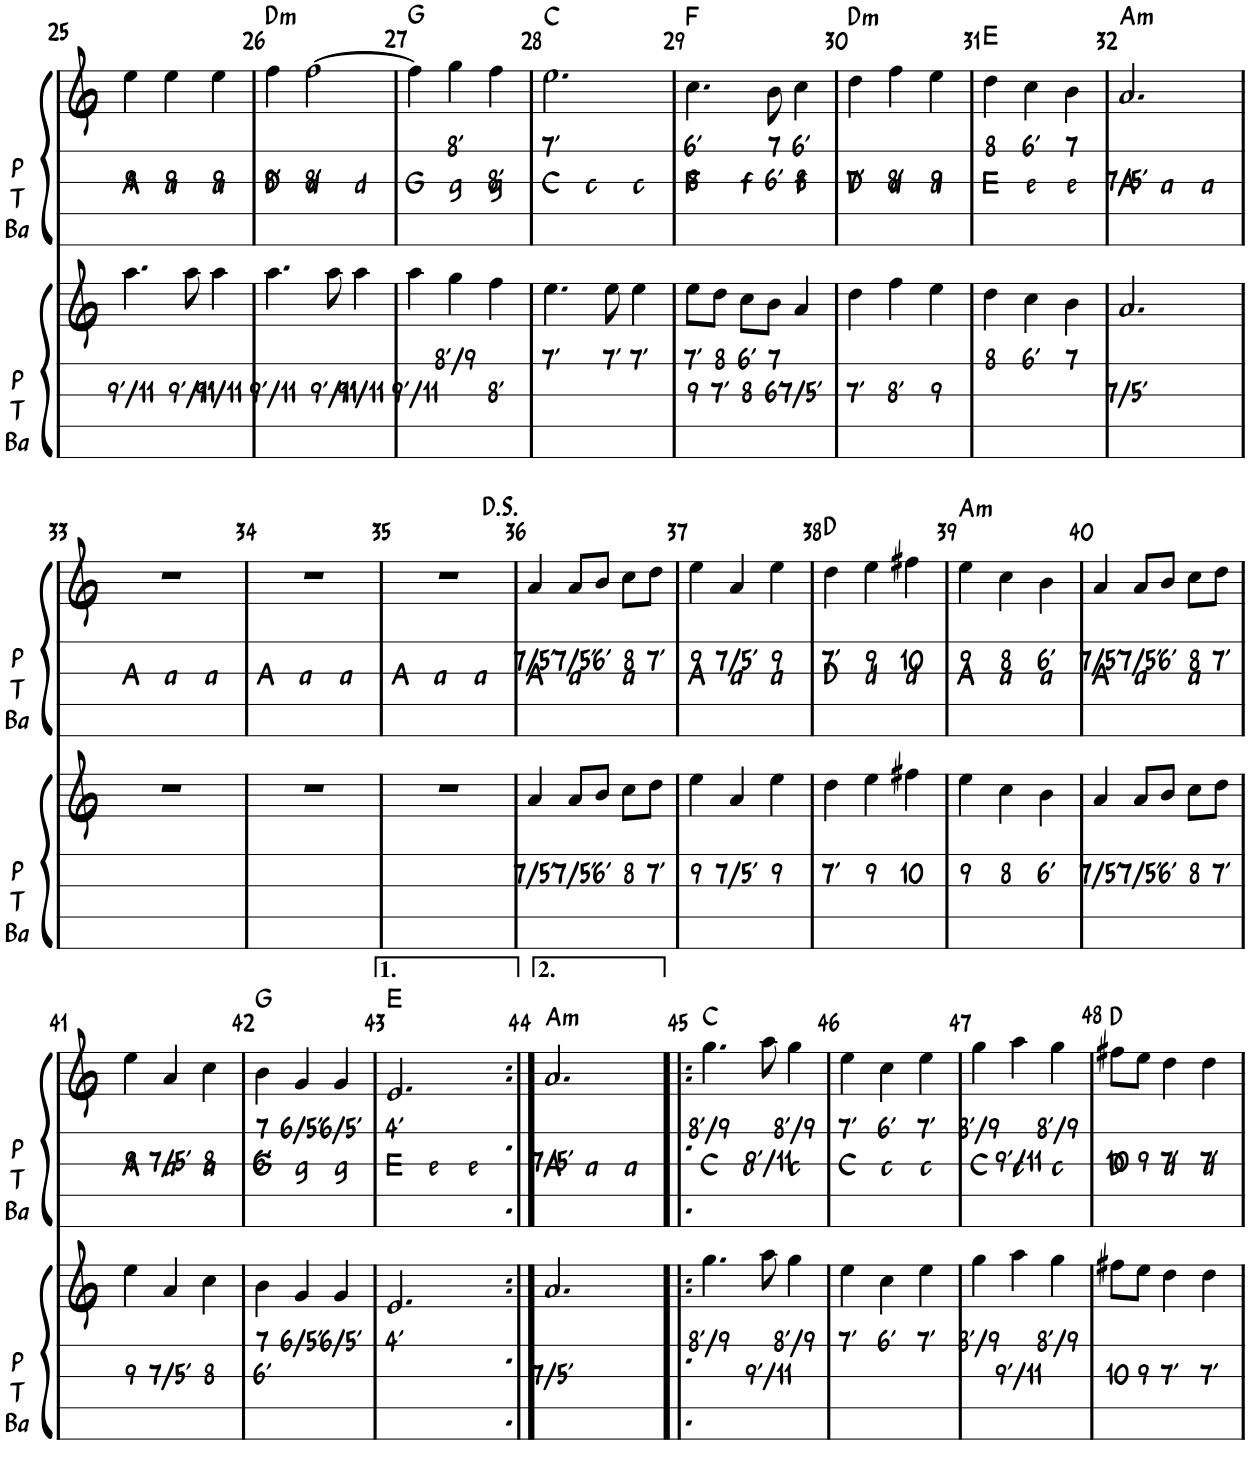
**kern	**kern	**text	**text	**kern	**text	**text	**text	**text	**kern	**text	**text	**harte
*part4	*part3	*part3	*part3	*part2	*part2	*part2	*part2	*part2	*part1	*part1	*part1	*part1
*staff4	*staff3	*staff3	*staff3	*staff2	*staff2	*staff2	*staff2	*staff2	*staff1	*staff1	*staff1	*
*I"P T Ba	*I"Accordéon	*	*	*I"P T Ba	*	*	*	*	*I"Accordéon	*	*	*
*I'P T Ba	*I'Acc	*	*	*I'P T Ba	*	*	*	*	*I'Acc	*	*	*
!!LO:PB:g=z
*clefG2	*clefG2	*	*	*clefG2	*	*	*	*	*clefG2	*	*	*
*k[]	*k[]	*	*	*k[]	*	*	*	*	*k[]	*	*	*
*M3/4	*M3/4	*	*	*M3/4	*	*	*	*	*M3/4	*	*	*
=25	=25	=25	=25	=25	=25	=25	=25	=25	=25	=25	=25	=25
!	!	!	!LO:LY:b	!	!	!	!	!LO:LY:b	!	!	!LO:LY:b	!
4ryy	4.aa\	.	9'/11	4ryy	.	.	.	A	4ee\	.	9	.
!	!	!	!	!	!	!	!	!LO:LY:b	!	!	!LO:LY:b	!
4ryy	.	.	.	4ryy	.	.	.	a	4ee\	.	9	.
!	!	!	!LO:LY:b	!	!	!	!	!	!	!	!	!
.	8aa\	.	9'/11	.	.	.	.	.	.	.	.	.
!	!	!	!LO:LY:b	!	!	!	!	!LO:LY:b	!	!	!LO:LY:b	!
4ryy	4aa\	.	9'/11	4ryy	.	.	.	a	4ee\	.	9	.
=26	=26	=26	=26	=26	=26	=26	=26	=26	=26	=26	=26	=26
!	!	!	!LO:LY:b	!	!	!	!	!LO:LY:b	!	!	!LO:LY:b	!LO:H:kt=m
4ryy	4.aa\	.	9'/11	4ryy	.	.	.	D	4ff\	.	8'	D:min
!	!	!	!	!	!	!	!	!LO:LY:b	!	!	!LO:LY:b	!
4ryy	.	.	.	4ryy	.	.	.	d	[2ff\	.	8'	.
!	!	!	!LO:LY:b	!	!	!	!	!	!	!	!	!
.	8aa\	.	9'/11	.	.	.	.	.	.	.	.	.
!	!	!	!LO:LY:b	!	!	!	!	!LO:LY:b	!	!	!	!
4ryy	4aa\	.	9'/11	4ryy	.	.	.	d	.	.	.	.
=27	=27	=27	=27	=27	=27	=27	=27	=27	=27	=27	=27	=27
!	!	!	!LO:LY:b	!	!	!	!	!LO:LY:b	!	!	!	!
4ryy	4aa\	.	9'/11	4ryy	.	.	.	G	4ff\]	.	.	G:maj
!	!	!LO:LY:b	!	!	!	!	!	!LO:LY:b	!	!LO:LY:b	!	!
4ryy	4gg\	8'/9	.	4ryy	.	.	.	g	4gg\	8'	.	.
!	!	!	!LO:LY:b	!	!	!	!	!LO:LY:b	!	!	!LO:LY:b	!
4ryy	4ff\	.	8'	4ryy	.	.	.	g	4ff\	.	8'	.
=28	=28	=28	=28	=28	=28	=28	=28	=28	=28	=28	=28	=28
!	!	!LO:LY:b	!	!	!	!	!	!LO:LY:b	!	!LO:LY:b	!	!
4ryy	4.ee\	7'	.	4ryy	.	.	.	C	2.ee\	7'	.	C:maj
!	!	!	!	!	!	!	!	!LO:LY:b	!	!	!	!
4ryy	.	.	.	4ryy	.	.	.	c	.	.	.	.
!	!	!LO:LY:b	!	!	!	!	!	!	!	!	!	!
.	8ee\	7'	.	.	.	.	.	.	.	.	.	.
!	!	!LO:LY:b	!	!	!	!	!	!LO:LY:b	!	!	!	!
4ryy	4ee\	7'	.	4ryy	.	.	.	c	.	.	.	.
=29	=29	=29	=29	=29	=29	=29	=29	=29	=29	=29	=29	=29
!	!	!LO:LY:b	!LO:LY:b	!	!	!	!	!LO:LY:b	!	!LO:LY:b	!LO:LY:b	!
4ryy	8ee\L	7'	9	4ryy	.	.	.	F	4.cc\	6'	8	F:maj
!	!	!LO:LY:b	!LO:LY:b	!	!	!	!	!	!	!	!	!
.	8dd\J	8	7'	.	.	.	.	.	.	.	.	.
!	!	!LO:LY:b	!LO:LY:b	!	!	!	!	!LO:LY:b	!	!	!	!
4ryy	8cc\L	6'	8	4ryy	.	.	.	f	.	.	.	.
!	!	!LO:LY:b	!LO:LY:b	!	!	!	!	!	!	!LO:LY:b	!LO:LY:b	!
.	8b\J	7	6'	.	.	.	.	.	8b\	7	6'	.
!	!	!	!LO:LY:b	!	!	!	!	!LO:LY:b	!	!LO:LY:b	!LO:LY:b	!
4ryy	4a/	.	7/5'	4ryy	.	.	.	f	4cc\	6'	8	.
=30	=30	=30	=30	=30	=30	=30	=30	=30	=30	=30	=30	=30
!	!	!	!LO:LY:b	!	!	!	!	!LO:LY:b	!	!	!LO:LY:b	!LO:H:kt=m
4ryy	4dd\	.	7'	4ryy	.	.	.	D	4dd\	.	7'	D:min
!	!	!	!LO:LY:b	!	!	!	!	!LO:LY:b	!	!	!LO:LY:b	!
4ryy	4ff\	.	8'	4ryy	.	.	.	d	4ff\	.	8'	.
!	!	!	!LO:LY:b	!	!	!	!	!LO:LY:b	!	!	!LO:LY:b	!
4ryy	4ee\	.	9	4ryy	.	.	.	d	4ee\	.	9	.
=31	=31	=31	=31	=31	=31	=31	=31	=31	=31	=31	=31	=31
!	!	!LO:LY:b	!	!	!	!	!	!LO:LY:b	!	!LO:LY:b	!	!
4ryy	4dd\	8	.	4ryy	.	.	.	E	4dd\	8	.	E:maj
!	!	!LO:LY:b	!	!	!	!	!	!LO:LY:b	!	!LO:LY:b	!	!
4ryy	4cc\	6'	.	4ryy	.	.	.	e	4cc\	6'	.	.
!	!	!LO:LY:b	!	!	!	!	!	!LO:LY:b	!	!LO:LY:b	!	!
4ryy	4b\	7	.	4ryy	.	.	.	e	4b\	7	.	.
=32	=32	=32	=32	=32	=32	=32	=32	=32	=32	=32	=32	=32
!	!	!	!LO:LY:b	!	!	!	!	!LO:LY:b	!	!	!LO:LY:b	!LO:H:kt=m
4ryy	2.a/	.	7/5'	4ryy	.	.	.	A	2.a/	.	7/5'	A:min
!	!	!	!	!	!	!	!	!LO:LY:b	!	!	!	!
4ryy	.	.	.	4ryy	.	.	.	a	.	.	.	.
!	!	!	!	!	!	!	!	!LO:LY:b	!	!	!	!
4ryy	.	.	.	4ryy	.	.	.	a	.	.	.	.
!!LO:LB:g=z
=33	=33	=33	=33	=33	=33	=33	=33	=33	=33	=33	=33	=33
!	!	!	!	!	!	!	!	!LO:LY:b	!	!	!	!
4ryy	2.r	.	.	4ryy	.	.	.	A	2.r	.	.	.
!	!	!	!	!	!	!	!	!LO:LY:b	!	!	!	!
4ryy	.	.	.	4ryy	.	.	.	a	.	.	.	.
!	!	!	!	!	!	!	!	!LO:LY:b	!	!	!	!
4ryy	.	.	.	4ryy	.	.	.	a	.	.	.	.
=34	=34	=34	=34	=34	=34	=34	=34	=34	=34	=34	=34	=34
!	!	!	!	!	!	!	!	!LO:LY:b	!	!	!	!
4ryy	2.r	.	.	4ryy	.	.	.	A	2.r	.	.	.
!	!	!	!	!	!	!	!	!LO:LY:b	!	!	!	!
4ryy	.	.	.	4ryy	.	.	.	a	.	.	.	.
!	!	!	!	!	!	!	!	!LO:LY:b	!	!	!	!
4ryy	.	.	.	4ryy	.	.	.	a	.	.	.	.
=35	=35	=35	=35	=35	=35	=35	=35	=35	=35	=35	=35	=35
!	!	!	!	!	!	!	!	!LO:LY:b	!	!	!	!
4ryy	2.r	.	.	4ryy	.	.	.	A	2.r	.	.	.
!	!	!	!	!	!	!	!	!LO:LY:b	!	!	!	!
4ryy	.	.	.	4ryy	.	.	.	a	.	.	.	.
!	!	!	!	!	!	!	!	!LO:LY:b	!	!	!	!
4ryy	.	.	.	4ryy	.	.	.	a	.	.	.	.
=36	=36	=36	=36	=36	=36	=36	=36	=36	=36	=36	=36	=36
!	!	!	!LO:LY:b	!	!	!	!	!LO:LY:b	!	!	!LO:LY:b	!
4ryy	4a/	.	7/5'	4ryy	.	.	.	A	4a/	.	7/5'	.
!	!	!	!LO:LY:b	!	!	!	!	!LO:LY:b	!	!	!LO:LY:b	!
4ryy	8a/L	.	7/5'	4ryy	.	.	.	a	8a/L	.	7/5'	.
!	!	!	!LO:LY:b	!	!	!	!	!	!	!	!LO:LY:b	!
.	8b/J	.	6'	.	.	.	.	.	8b/J	.	6'	.
!	!	!	!LO:LY:b	!	!	!	!	!LO:LY:b	!	!	!LO:LY:b	!
4ryy	8cc\L	.	8	4ryy	.	.	.	a	8cc\L	.	8	.
!	!	!	!LO:LY:b	!	!	!	!	!	!	!	!LO:LY:b	!
.	8dd\J	.	7'	.	.	.	.	.	8dd\J	.	7'	.
=37	=37	=37	=37	=37	=37	=37	=37	=37	=37	=37	=37	=37
!	!	!	!LO:LY:b	!	!	!	!	!LO:LY:b	!	!	!LO:LY:b	!
4ryy	4ee\	.	9	4ryy	.	.	.	A	4ee\	.	9	.
!	!	!	!LO:LY:b	!	!	!	!	!LO:LY:b	!	!	!LO:LY:b	!
4ryy	4a/	.	7/5'	4ryy	.	.	.	a	4a/	.	7/5'	.
!	!	!	!LO:LY:b	!	!	!	!	!LO:LY:b	!	!	!LO:LY:b	!
4ryy	4ee\	.	9	4ryy	.	.	.	a	4ee\	.	9	.
=38	=38	=38	=38	=38	=38	=38	=38	=38	=38	=38	=38	=38
!	!	!	!LO:LY:b	!	!	!	!	!LO:LY:b	!	!	!LO:LY:b	!
4ryy	4dd\	.	7'	4ryy	.	.	.	D	4dd\	.	7'	D:maj
!	!	!	!LO:LY:b	!	!	!	!	!LO:LY:b	!	!	!LO:LY:b	!
4ryy	4ee\	.	9	4ryy	.	.	.	d	4ee\	.	9	.
!	!	!	!LO:LY:b	!	!	!	!	!LO:LY:b	!	!	!LO:LY:b	!
4ryy	4ff#X\	.	10	4ryy	.	.	.	d	4ff#X\	.	10	.
=39	=39	=39	=39	=39	=39	=39	=39	=39	=39	=39	=39	=39
!	!	!	!LO:LY:b	!	!	!	!	!LO:LY:b	!	!	!LO:LY:b	!LO:H:kt=m
4ryy	4ee\	.	9	4ryy	.	.	.	A	4ee\	.	9	A:min
!	!	!	!LO:LY:b	!	!	!	!	!LO:LY:b	!	!	!LO:LY:b	!
4ryy	4cc\	.	8	4ryy	.	.	.	a	4cc\	.	8	.
!	!	!	!LO:LY:b	!	!	!	!	!LO:LY:b	!	!	!LO:LY:b	!
4ryy	4b\	.	6'	4ryy	.	.	.	a	4b\	.	6'	.
=40	=40	=40	=40	=40	=40	=40	=40	=40	=40	=40	=40	=40
!	!	!	!LO:LY:b	!	!	!	!	!LO:LY:b	!	!	!LO:LY:b	!
4ryy	4a/	.	7/5'	4ryy	.	.	.	A	4a/	.	7/5'	.
!	!	!	!LO:LY:b	!	!	!	!	!LO:LY:b	!	!	!LO:LY:b	!
4ryy	8a/L	.	7/5'	4ryy	.	.	.	a	8a/L	.	7/5'	.
!	!	!	!LO:LY:b	!	!	!	!	!	!	!	!LO:LY:b	!
.	8b/J	.	6'	.	.	.	.	.	8b/J	.	6'	.
!	!	!	!LO:LY:b	!	!	!	!	!LO:LY:b	!	!	!LO:LY:b	!
4ryy	8cc\L	.	8	4ryy	.	.	.	a	8cc\L	.	8	.
!	!	!	!LO:LY:b	!	!	!	!	!	!	!	!LO:LY:b	!
.	8dd\J	.	7'	.	.	.	.	.	8dd\J	.	7'	.
!!LO:LB:g=z
=41	=41	=41	=41	=41	=41	=41	=41	=41	=41	=41	=41	=41
!	!	!	!LO:LY:b	!	!	!	!	!LO:LY:b	!	!	!LO:LY:b	!
4ryy	4ee\	.	9	4ryy	.	.	.	A	4ee\	.	9	.
!	!	!	!LO:LY:b	!	!	!	!	!LO:LY:b	!	!	!LO:LY:b	!
4ryy	4a/	.	7/5'	4ryy	.	.	.	a	4a/	.	7/5'	.
!	!	!	!LO:LY:b	!	!	!	!	!LO:LY:b	!	!	!LO:LY:b	!
4ryy	4cc\	.	8	4ryy	.	.	.	a	4cc\	.	8	.
=42	=42	=42	=42	=42	=42	=42	=42	=42	=42	=42	=42	=42
!	!	!LO:LY:b	!LO:LY:b	!	!	!	!	!LO:LY:b	!	!LO:LY:b	!LO:LY:b	!
4ryy	4b\	7	6'	4ryy	.	.	.	G	4b\	7	6'	G:maj
!	!	!LO:LY:b	!	!	!	!	!	!LO:LY:b	!	!LO:LY:b	!	!
4ryy	4g/	6/5'	.	4ryy	.	.	.	g	4g/	6/5'	.	.
!	!	!LO:LY:b	!	!	!	!	!	!LO:LY:b	!	!LO:LY:b	!	!
4ryy	4g/	6/5'	.	4ryy	.	.	.	g	4g/	6/5'	.	.
=43	=43	=43	=43	=43	=43	=43	=43	=43	=43	=43	=43	=43
!	!	!LO:LY:b	!	!	!	!	!	!LO:LY:b	!	!LO:LY:b	!	!
4ryy	2.e/	4'	.	4ryy	.	.	.	E	2.e/	4'	.	E:maj
!	!	!	!	!	!	!	!	!LO:LY:b	!	!	!	!
4ryy	.	.	.	4ryy	.	.	.	e	.	.	.	.
!	!	!	!	!	!	!	!	!LO:LY:b	!	!	!	!
4ryy	.	.	.	4ryy	.	.	.	e	.	.	.	.
=44:|!	=44:|!	=44:|!	=44:|!	=44:|!	=44:|!	=44:|!	=44:|!	=44:|!	=44:|!	=44:|!	=44:|!	=44:|!
!	!	!	!LO:LY:b	!	!	!	!	!LO:LY:b	!	!	!LO:LY:b	!LO:H:kt=m
4ryy	2.a/	.	7/5'	4ryy	.	.	.	A	2.a/	.	7/5'	A:min
!	!	!	!	!	!	!	!	!LO:LY:b	!	!	!	!
4ryy	.	.	.	4ryy	.	.	.	a	.	.	.	.
!	!	!	!	!	!	!	!	!LO:LY:b	!	!	!	!
4ryy	.	.	.	4ryy	.	.	.	a	.	.	.	.
=45!|:	=45!|:	=45!|:	=45!|:	=45!|:	=45!|:	=45!|:	=45!|:	=45!|:	=45!|:	=45!|:	=45!|:	=45!|:
!	!	!LO:LY:b	!	!	!	!	!	!LO:LY:b	!	!LO:LY:b	!	!
4ryy	4.gg\	8'/9	.	4ryy	.	.	.	C	4.gg\	8'/9	.	C:maj
!	!	!	!	!	!	!	!	!LO:LY:b	!	!	!	!
4ryy	.	.	.	4ryy	.	.	.	c	.	.	.	.
!	!	!	!LO:LY:b	!	!	!	!	!	!	!	!LO:LY:b	!
.	8aa\	.	9'/11	.	.	.	.	.	8aa\	.	9'/11	.
!	!	!LO:LY:b	!	!	!	!	!	!LO:LY:b	!	!LO:LY:b	!	!
4ryy	4gg\	8'/9	.	4ryy	.	.	.	c	4gg\	8'/9	.	.
=46	=46	=46	=46	=46	=46	=46	=46	=46	=46	=46	=46	=46
!	!	!LO:LY:b	!	!	!	!	!	!LO:LY:b	!	!LO:LY:b	!	!
4ryy	4ee\	7'	.	4ryy	.	.	.	C	4ee\	7'	.	.
!	!	!LO:LY:b	!	!	!	!	!	!LO:LY:b	!	!LO:LY:b	!	!
4ryy	4cc\	6'	.	4ryy	.	.	.	c	4cc\	6'	.	.
!	!	!LO:LY:b	!	!	!	!	!	!LO:LY:b	!	!LO:LY:b	!	!
4ryy	4ee\	7'	.	4ryy	.	.	.	c	4ee\	7'	.	.
=47	=47	=47	=47	=47	=47	=47	=47	=47	=47	=47	=47	=47
!	!	!LO:LY:b	!	!	!	!	!	!LO:LY:b	!	!LO:LY:b	!	!
4ryy	4gg\	8'/9	.	4ryy	.	.	.	C	4gg\	8'/9	.	.
!	!	!	!LO:LY:b	!	!	!	!	!LO:LY:b	!	!	!LO:LY:b	!
4ryy	4aa\	.	9'/11	4ryy	.	.	.	c	4aa\	.	9'/11	.
!	!	!LO:LY:b	!	!	!	!	!	!LO:LY:b	!	!LO:LY:b	!	!
4ryy	4gg\	8'/9	.	4ryy	.	.	.	c	4gg\	8'/9	.	.
=48	=48	=48	=48	=48	=48	=48	=48	=48	=48	=48	=48	=48
!	!	!	!LO:LY:b	!	!	!	!	!LO:LY:b	!	!	!LO:LY:b	!
4ryy	8ff#X\L	.	10	4ryy	.	.	.	D	8ff#X\L	.	10	D:maj
!	!	!	!LO:LY:b	!	!	!	!	!	!	!	!LO:LY:b	!
.	8ee\J	.	9	.	.	.	.	.	8ee\J	.	9	.
!	!	!	!LO:LY:b	!	!	!	!	!LO:LY:b	!	!	!LO:LY:b	!
4ryy	4dd\	.	7'	4ryy	.	.	.	d	4dd\	.	7'	.
!	!	!	!LO:LY:b	!	!	!	!	!LO:LY:b	!	!	!LO:LY:b	!
4ryy	4dd\	.	7'	4ryy	.	.	.	d	4dd\	.	7'	.
=	=	=	=	=	=	=	=	=	=	=	=	=
*-	*-	*-	*-	*-	*-	*-	*-	*-	*-	*-	*-	*-
